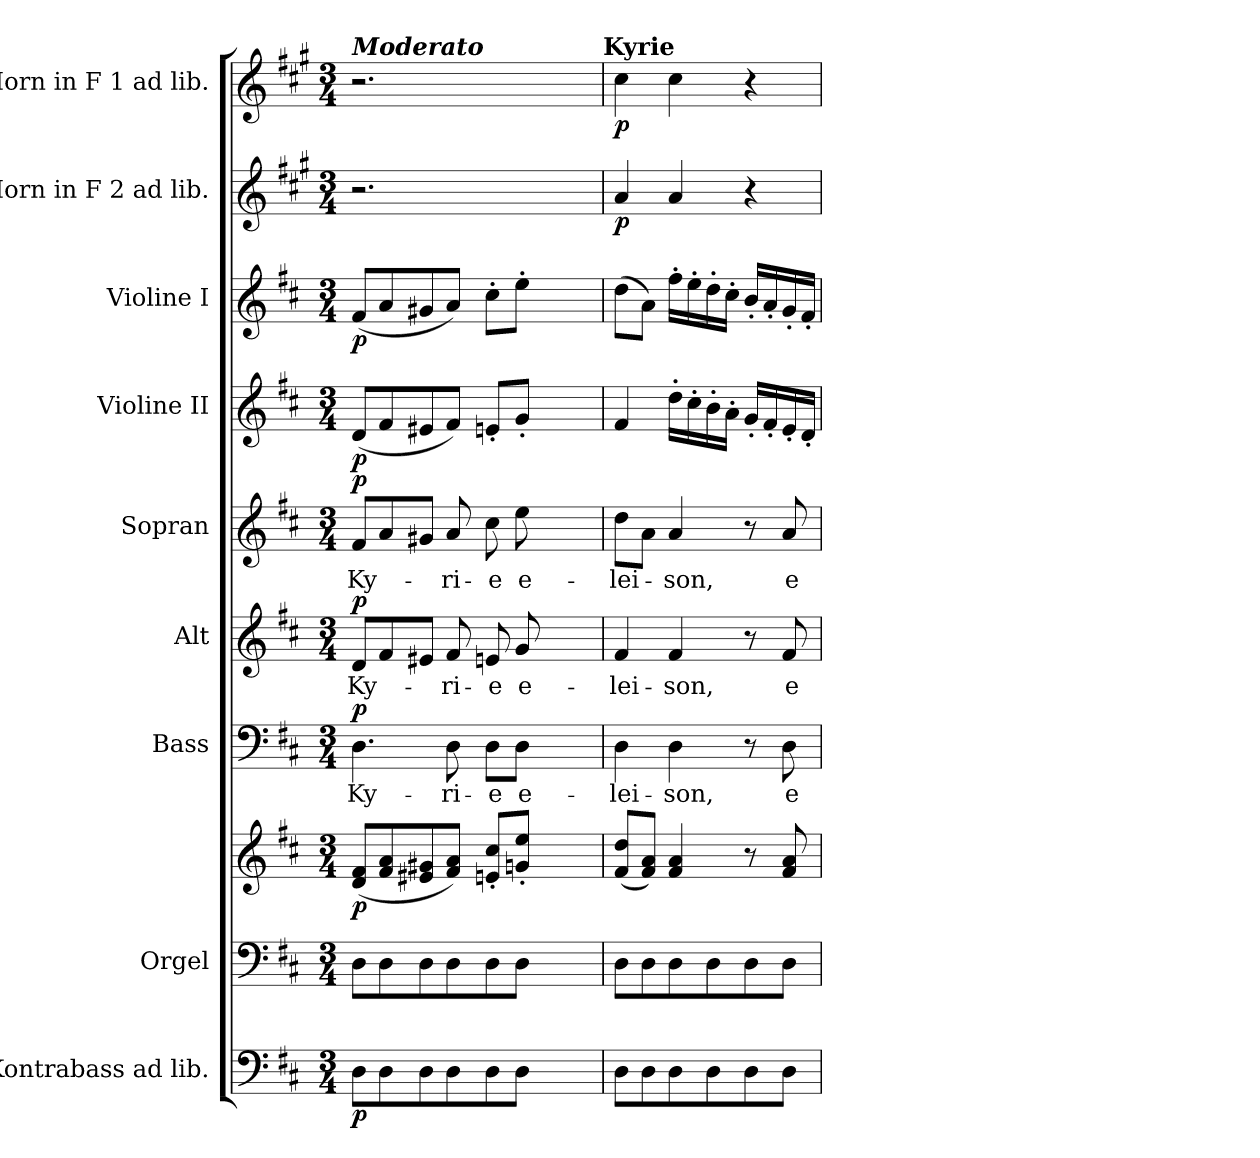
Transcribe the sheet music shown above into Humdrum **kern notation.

**kern	**dynam	**kern	**kern	**dynam	**kern	**text	**dynam	**kern	**text	**dynam	**kern	**text	**dynam	**kern	**dynam	**kern	**dynam	**kern	**dynam	**kern	**dynam
*part9	*part9	*part8	*part8	*part8	*part7	*part7	*part7	*part6	*part6	*part6	*part5	*part5	*part5	*part4	*part4	*part3	*part3	*part2	*part2	*part1	*part1
*staff10	*staff10	*staff9	*staff8	*staff8/9	*staff7	*staff7	*staff7	*staff6	*staff6	*staff6	*staff5	*staff5	*staff5	*staff4	*staff4	*staff3	*staff3	*staff2	*staff2	*staff1	*staff1
*I"Kontrabass ad lib.	*	*I"Orgel	*	*	*I"Bass	*	*	*I"Alt	*	*	*I"Sopran	*	*	*I"Violine II	*	*I"Violine I	*	*I"Horn in F 2 ad lib.	*	*I"Horn in F 1 ad lib.	*
*I'Kb.	*	*I'Org.	*	*	*I'B.	*	*	*I'A.	*	*	*I'S.	*	*	*I'Vl. II	*	*I'Vl. I	*	*	*	*	*
*clefF4	*	*clefF4	*clefG2	*	*clefF4	*	*	*clefG2	*	*	*clefG2	*	*	*clefG2	*	*clefG2	*	*clefG2	*	*clefG2	*
*ITrd7c12	*	*	*	*	*	*	*	*	*	*	*	*	*	*	*	*	*	*ITrd4c7	*	*ITrd4c7	*
*k[f#c#]	*	*k[f#c#]	*k[f#c#]	*	*k[f#c#]	*	*	*k[f#c#]	*	*	*k[f#c#]	*	*	*k[f#c#]	*	*k[f#c#]	*	*k[f#c#]	*	*k[f#c#]	*
*D:	*	*D:	*D:	*	*D:	*	*	*D:	*	*	*D:	*	*	*D:	*	*D:	*	*D:	*	*D:	*
*M3/4	*	*M3/4	*M3/4	*	*M3/4	*	*	*M3/4	*	*	*M3/4	*	*	*M3/4	*	*M3/4	*	*M3/4	*	*M3/4	*
=1	=1	=1	=1	=1	=1	=1	=1	=1	=1	=1	=1	=1	=1	=1	=1	=1	=1	=1	=1	=1	=1
!	!	!	!	!	!	!	!	!	!	!	!	!	!	!	!	!	!	!	!	!LO:TX:a:Bi:t=Moderato	!
!	!LO:DY:b	!	!	!LO:DY:b	!	!LO:LY:b	!LO:DY:a	!	!LO:LY:b	!LO:DY:a	!	!LO:LY:b	!LO:DY:a	!	!LO:DY:b	!	!LO:DY:b	!	!	!	!
8DD\L	p	8D\L	(<8d/ 8f#/L	p	4.D\	Ky-	p	8d/L	Ky-	p	8f#/L	Ky-	p	(<8d/L	p	(<8f#/L	p	2.r	.	2.r	.
8DD\	.	8D\	8f#/ 8a/	.	.	.	.	8f#/	.	.	8a/	.	.	8f#/	.	8a/	.	.	.	.	.
8DD\	.	8D\	8e#X/ 8g#X/	.	.	.	.	8e#X/J	.	.	8g#X/J	.	.	8e#X/	.	8g#X/	.	.	.	.	.
!	!	!	!	!	!	!LO:LY:b	!	!	!LO:LY:b	!	!	!LO:LY:b	!	!	!	!	!	!	!	!	!
8DD\	.	8D\	8f#/ 8a/J)	.	8D\	-ri-	.	8f#/	-ri-	.	8a/	-ri-	.	8f#/J)	.	8a/J)	.	.	.	.	.
!	!	!	!	!	!	!LO:LY:b	!	!	!LO:LY:b	!	!	!LO:LY:b	!	!	!	!	!	!	!	!	!
8DD\	.	8D\	8en/'< 8cc#/'<L	.	8D\L	-e	.	8en/	-e	.	8cc#\	-e	.	8en'</L	.	8cc#'>\L	.	.	.	.	.
!	!	!	!	!	!	!LO:LY:b	!	!	!LO:LY:b	!	!	!LO:LY:b	!	!	!	!	!	!	!	!	!
8DD\J	.	8D\J	8gn/'< 8ee/'<J	.	8D\J	e-	.	8g/	e-	.	8ee\	e-	.	8g'</J	.	8ee'>\J	.	.	.	.	.
4...ryy	.	4...ryy	4...ryy	.	4...ryy	.	.	4...ryy	.	.	4...ryy	.	.	4...ryy	.	4...ryy	.	4...ryy	.	4...ryy	.
!	!	!	!	!	!	!	!	!	!	!	!	!	!	!	!	!	!	!	!	!LO:TX:a:B:t=Kyrie	!
=2	=2	=2	=2	=2	=2	=2	=2	=2	=2	=2	=2	=2	=2	=2	=2	=2	=2	=2	=2	=2	=2
!	!	!	!	!	!	!LO:LY:b	!	!	!LO:LY:b	!	!	!LO:LY:b	!	!	!	!	!	!	!LO:DY:b	!	!LO:DY:b
8DD\L	.	8D\L	(<8f#/ 8dd/L	.	4D\	-lei-	.	4f#/	-lei-	.	8dd\L	-lei-	.	4f#/	.	(>8dd\L	.	4d/	p	4f#\	p
8DD\	.	8D\	8f#/ 8a/J)	.	.	.	.	.	.	.	8a\J	.	.	.	.	8a\J)	.	.	.	.	.
!	!	!	!	!	!	!LO:LY:b	!	!	!LO:LY:b	!	!	!LO:LY:b	!	!	!	!	!	!	!	!	!
8DD\	.	8D\	4f#/ 4a/	.	4D\	-son,	.	4f#/	-son,	.	4a/	-son,	.	16dd'>\LL	.	16ff#'>\LL	.	4d/	.	4f#\	.
.	.	.	.	.	.	.	.	.	.	.	.	.	.	16cc#'>\	.	16ee'>\	.	.	.	.	.
8DD\	.	8D\	.	.	.	.	.	.	.	.	.	.	.	16b'>\	.	16dd'>\	.	.	.	.	.
.	.	.	.	.	.	.	.	.	.	.	.	.	.	16a'>\JJ	.	16cc#'>\JJ	.	.	.	.	.
8DD\	.	8D\	8r	.	8r	.	.	8r	.	.	8r	.	.	16g'</LL	.	16b'</LL	.	4r	.	4r	.
.	.	.	.	.	.	.	.	.	.	.	.	.	.	16f#'</	.	16a'</	.	.	.	.	.
!	!	!	!	!	!	!LO:LY:b	!	!	!LO:LY:b	!	!	!LO:LY:b	!	!	!	!	!	!	!	!	!
8DD\J	.	8D\J	8f#/ 8a/	.	8D\	e-	.	8f#/	e-	.	8a/	e-	.	16e'</	.	16g'</	.	.	.	.	.
.	.	.	.	.	.	.	.	.	.	.	.	.	.	16d'</JJ	.	16f#'</JJ	.	.	.	.	.
=	=	=	=	=	=	=	=	=	=	=	=	=	=	=	=	=	=	=	=	=	=
*-	*-	*-	*-	*-	*-	*-	*-	*-	*-	*-	*-	*-	*-	*-	*-	*-	*-	*-	*-	*-	*-
